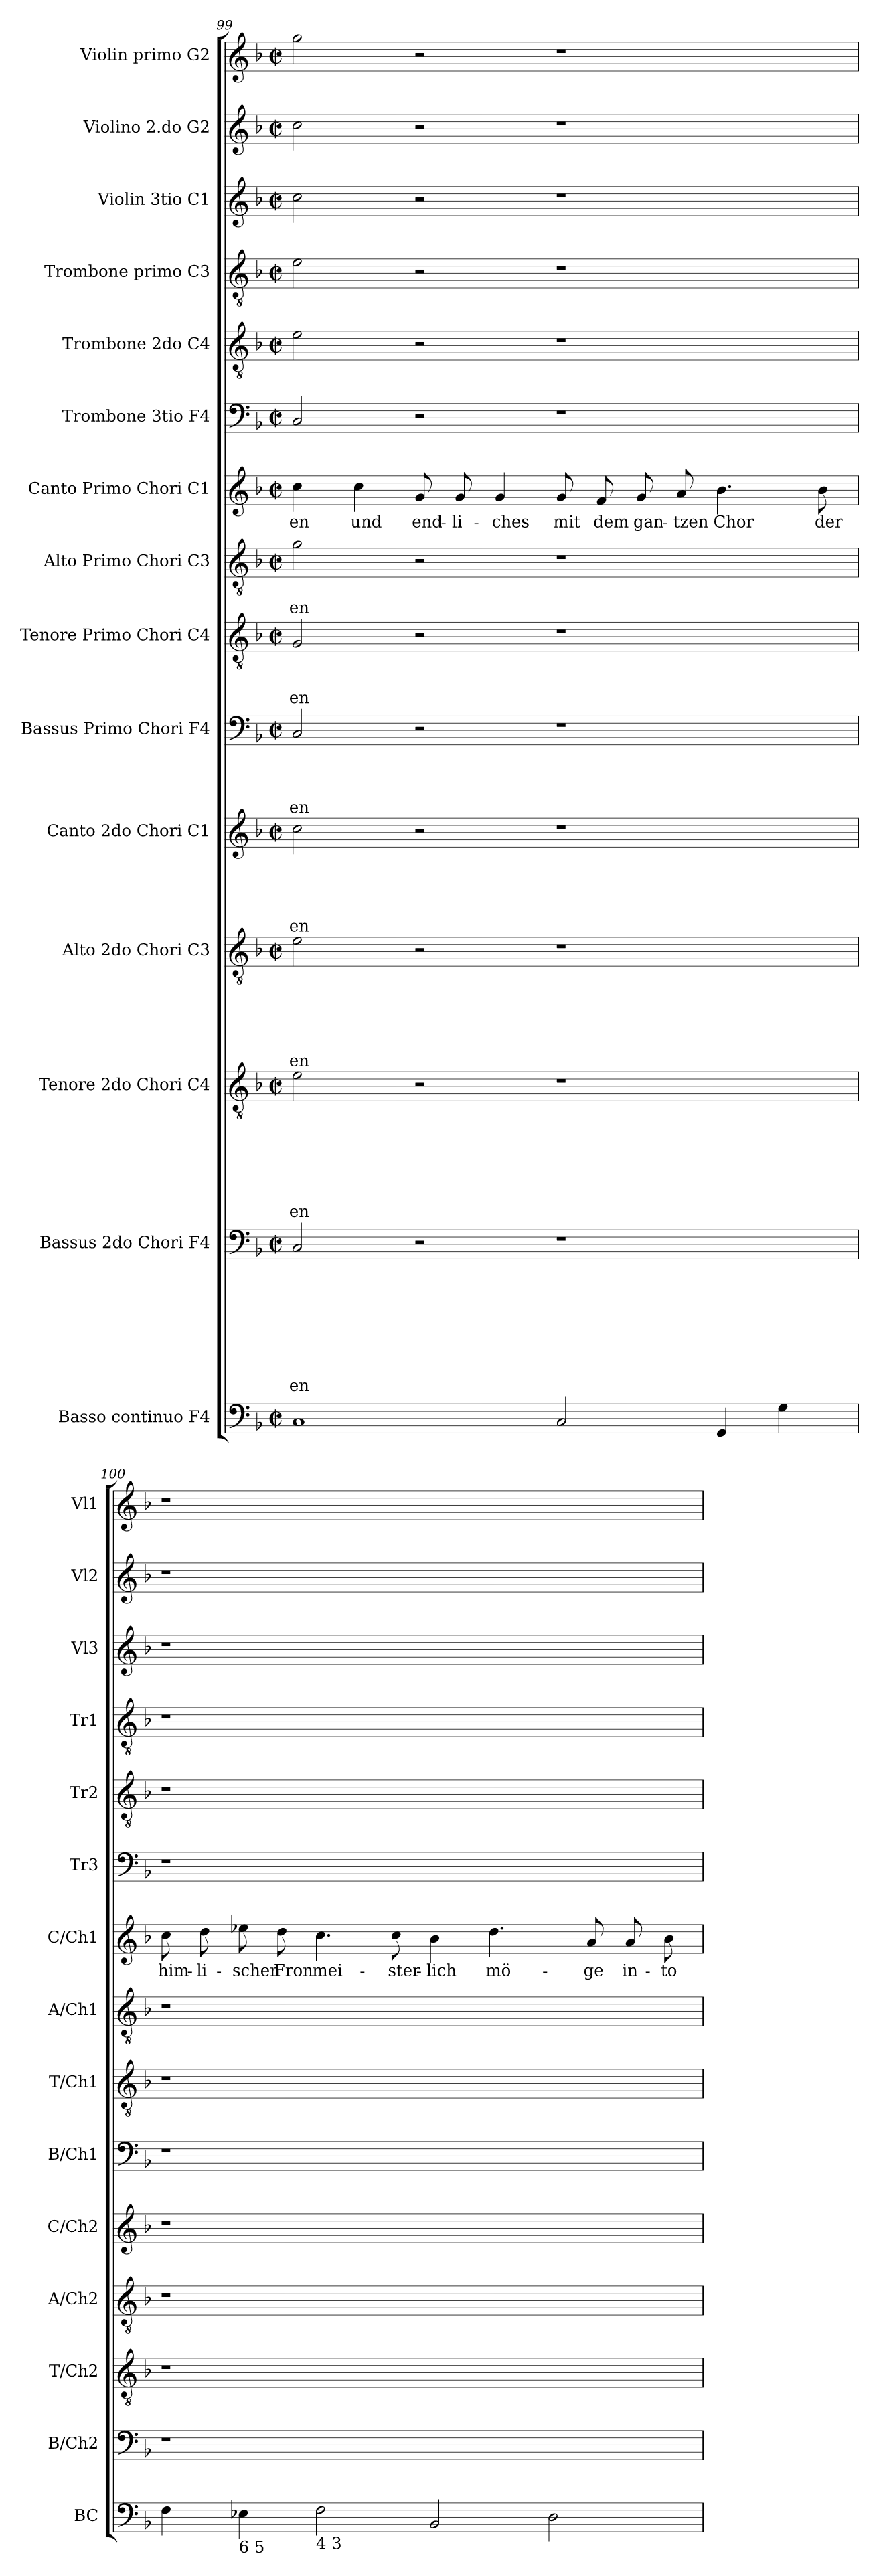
**kern	**kern	**text	**text	**text	**text	**text	**text	**text	**text	**kern	**text	**text	**text	**text	**text	**text	**text	**kern	**text	**text	**text	**text	**text	**text	**kern	**text	**text	**text	**text	**text	**kern	**text	**text	**text	**text	**kern	**text	**text	**text	**kern	**text	**text	**kern	**text	**kern	**kern	**kern	**kern	**kern	**kern
*part15	*part14	*part14	*part14	*part14	*part14	*part14	*part14	*part14	*part14	*part13	*part13	*part13	*part13	*part13	*part13	*part13	*part13	*part12	*part12	*part12	*part12	*part12	*part12	*part12	*part11	*part11	*part11	*part11	*part11	*part11	*part10	*part10	*part10	*part10	*part10	*part9	*part9	*part9	*part9	*part8	*part8	*part8	*part7	*part7	*part6	*part5	*part4	*part3	*part2	*part1
*staff15	*staff14	*staff14	*staff14	*staff14	*staff14	*staff14	*staff14	*staff14	*staff14	*staff13	*staff13	*staff13	*staff13	*staff13	*staff13	*staff13	*staff13	*staff12	*staff12	*staff12	*staff12	*staff12	*staff12	*staff12	*staff11	*staff11	*staff11	*staff11	*staff11	*staff11	*staff10	*staff10	*staff10	*staff10	*staff10	*staff9	*staff9	*staff9	*staff9	*staff8	*staff8	*staff8	*staff7	*staff7	*staff6	*staff5	*staff4	*staff3	*staff2	*staff1
*I"Basso continuo F4	*I"Bassus  2do Chori F4	*	*	*	*	*	*	*	*	*I"Tenore 2do Chori C4	*	*	*	*	*	*	*	*I"Alto 2do Chori C3	*	*	*	*	*	*	*I"Canto 2do Chori C1	*	*	*	*	*	*I"Bassus Primo Chori F4	*	*	*	*	*I"Tenore Primo Chori C4	*	*	*	*I"Alto Primo Chori C3	*	*	*I"Canto Primo Chori C1	*	*I"Trombone 3tio F4	*I"Trombone 2do C4	*I"Trombone primo C3	*I"Violin 3tio C1	*I"Violino 2.do G2	*I"Violin primo G2
*I'BC	*I'B/Ch2	*	*	*	*	*	*	*	*	*I'T/Ch2	*	*	*	*	*	*	*	*I'A/Ch2	*	*	*	*	*	*	*I'C/Ch2	*	*	*	*	*	*I'B/Ch1	*	*	*	*	*I'T/Ch1	*	*	*	*I'A/Ch1	*	*	*I'C/Ch1	*	*I'Tr3	*I'Tr2	*I'Tr1	*I'Vl3	*I'Vl2	*I'Vl1
!!LO:PB:g=z
*clefF4	*clefF4	*	*	*	*	*	*	*	*	*clefGv2	*	*	*	*	*	*	*	*clefGv2	*	*	*	*	*	*	*clefG2	*	*	*	*	*	*clefF4	*	*	*	*	*clefGv2	*	*	*	*clefGv2	*	*	*clefG2	*	*clefF4	*clefGv2	*clefGv2	*clefG2	*clefG2	*clefG2
*k[b-]	*k[b-]	*	*	*	*	*	*	*	*	*k[b-]	*	*	*	*	*	*	*	*k[b-]	*	*	*	*	*	*	*k[b-]	*	*	*	*	*	*k[b-]	*	*	*	*	*k[b-]	*	*	*	*k[b-]	*	*	*k[b-]	*	*k[b-]	*k[b-]	*k[b-]	*k[b-]	*k[b-]	*k[b-]
*F:	*F:	*	*	*	*	*	*	*	*	*F:	*	*	*	*	*	*	*	*F:	*	*	*	*	*	*	*F:	*	*	*	*	*	*F:	*	*	*	*	*F:	*	*	*	*F:	*	*	*F:	*	*F:	*F:	*F:	*F:	*F:	*F:
*M2/2	*M2/2	*	*	*	*	*	*	*	*	*M2/2	*	*	*	*	*	*	*	*M2/2	*	*	*	*	*	*	*M2/2	*	*	*	*	*	*M2/2	*	*	*	*	*M2/2	*	*	*	*M2/2	*	*	*M2/2	*	*M2/2	*M2/2	*M2/2	*M2/2	*M2/2	*M2/2
*met(c|)	*met(c|)	*	*	*	*	*	*	*	*	*met(c|)	*	*	*	*	*	*	*	*met(c|)	*	*	*	*	*	*	*met(c|)	*	*	*	*	*	*met(c|)	*	*	*	*	*met(c|)	*	*	*	*met(c|)	*	*	*met(c|)	*	*met(c|)	*met(c|)	*met(c|)	*met(c|)	*met(c|)	*met(c|)
=99	=99	=99	=99	=99	=99	=99	=99	=99	=99	=99	=99	=99	=99	=99	=99	=99	=99	=99	=99	=99	=99	=99	=99	=99	=99	=99	=99	=99	=99	=99	=99	=99	=99	=99	=99	=99	=99	=99	=99	=99	=99	=99	=99	=99	=99	=99	=99	=99	=99	=99
!	!	!	!	!	!	!	!	!	!LO:LY:b	!	!	!	!	!	!	!	!LO:LY:b	!	!	!	!	!	!	!LO:LY:b	!	!	!	!	!	!LO:LY:b	!	!	!	!	!LO:LY:b	!	!	!	!LO:LY:b	!	!	!LO:LY:b	!	!LO:LY:b	!	!	!	!	!	!
1C	2C/	.	.	.	.	.	.	.	-en	2e\	.	.	.	.	.	.	-en	2e\	.	.	.	.	.	-en	2cc\	.	.	.	.	-en	2C/	.	.	.	-en	2G/	.	.	-en	2g\	.	-en	4cc\	-en	2C/	2e\	2e\	2cc\	2cc\	2gg\
!	!	!	!	!	!	!	!	!	!	!	!	!	!	!	!	!	!	!	!	!	!	!	!	!	!	!	!	!	!	!	!	!	!	!	!	!	!	!	!	!	!	!	!	!LO:LY:b	!	!	!	!	!	!
.	.	.	.	.	.	.	.	.	.	.	.	.	.	.	.	.	.	.	.	.	.	.	.	.	.	.	.	.	.	.	.	.	.	.	.	.	.	.	.	.	.	.	4cc\	und	.	.	.	.	.	.
!	!	!	!	!	!	!	!	!	!	!	!	!	!	!	!	!	!	!	!	!	!	!	!	!	!	!	!	!	!	!	!	!	!	!	!	!	!	!	!	!	!	!	!	!LO:LY:b	!	!	!	!	!	!
.	2r	.	.	.	.	.	.	.	.	2r	.	.	.	.	.	.	.	2r	.	.	.	.	.	.	2r	.	.	.	.	.	2r	.	.	.	.	2r	.	.	.	2r	.	.	8g/	end-	2r	2r	2r	2r	2r	2r
!	!	!	!	!	!	!	!	!	!	!	!	!	!	!	!	!	!	!	!	!	!	!	!	!	!	!	!	!	!	!	!	!	!	!	!	!	!	!	!	!	!	!	!	!LO:LY:b	!	!	!	!	!	!
.	.	.	.	.	.	.	.	.	.	.	.	.	.	.	.	.	.	.	.	.	.	.	.	.	.	.	.	.	.	.	.	.	.	.	.	.	.	.	.	.	.	.	8g/	-li-	.	.	.	.	.	.
!	!	!	!	!	!	!	!	!	!	!	!	!	!	!	!	!	!	!	!	!	!	!	!	!	!	!	!	!	!	!	!	!	!	!	!	!	!	!	!	!	!	!	!	!LO:LY:b	!	!	!	!	!	!
.	.	.	.	.	.	.	.	.	.	.	.	.	.	.	.	.	.	.	.	.	.	.	.	.	.	.	.	.	.	.	.	.	.	.	.	.	.	.	.	.	.	.	4g/	-ches	.	.	.	.	.	.
!	!	!	!	!	!	!	!	!	!	!	!	!	!	!	!	!	!	!	!	!	!	!	!	!	!	!	!	!	!	!	!	!	!	!	!	!	!	!	!	!	!	!	!	!LO:LY:b	!	!	!	!	!	!
2C/	1r	.	.	.	.	.	.	.	.	1r	.	.	.	.	.	.	.	1r	.	.	.	.	.	.	1r	.	.	.	.	.	1r	.	.	.	.	1r	.	.	.	1r	.	.	8g/	mit	1r	1r	1r	1r	1r	1r
!	!	!	!	!	!	!	!	!	!	!	!	!	!	!	!	!	!	!	!	!	!	!	!	!	!	!	!	!	!	!	!	!	!	!	!	!	!	!	!	!	!	!	!	!LO:LY:b	!	!	!	!	!	!
.	.	.	.	.	.	.	.	.	.	.	.	.	.	.	.	.	.	.	.	.	.	.	.	.	.	.	.	.	.	.	.	.	.	.	.	.	.	.	.	.	.	.	8f/	dem	.	.	.	.	.	.
!	!	!	!	!	!	!	!	!	!	!	!	!	!	!	!	!	!	!	!	!	!	!	!	!	!	!	!	!	!	!	!	!	!	!	!	!	!	!	!	!	!	!	!	!LO:LY:b	!	!	!	!	!	!
.	.	.	.	.	.	.	.	.	.	.	.	.	.	.	.	.	.	.	.	.	.	.	.	.	.	.	.	.	.	.	.	.	.	.	.	.	.	.	.	.	.	.	8g/	gan-	.	.	.	.	.	.
!	!	!	!	!	!	!	!	!	!	!	!	!	!	!	!	!	!	!	!	!	!	!	!	!	!	!	!	!	!	!	!	!	!	!	!	!	!	!	!	!	!	!	!	!LO:LY:b	!	!	!	!	!	!
.	.	.	.	.	.	.	.	.	.	.	.	.	.	.	.	.	.	.	.	.	.	.	.	.	.	.	.	.	.	.	.	.	.	.	.	.	.	.	.	.	.	.	8a/	-tzen	.	.	.	.	.	.
!	!	!	!	!	!	!	!	!	!	!	!	!	!	!	!	!	!	!	!	!	!	!	!	!	!	!	!	!	!	!	!	!	!	!	!	!	!	!	!	!	!	!	!	!LO:LY:b	!	!	!	!	!	!
4GG/	.	.	.	.	.	.	.	.	.	.	.	.	.	.	.	.	.	.	.	.	.	.	.	.	.	.	.	.	.	.	.	.	.	.	.	.	.	.	.	.	.	.	4.b-\	Chor	.	.	.	.	.	.
4G\	.	.	.	.	.	.	.	.	.	.	.	.	.	.	.	.	.	.	.	.	.	.	.	.	.	.	.	.	.	.	.	.	.	.	.	.	.	.	.	.	.	.	.	.	.	.	.	.	.	.
!	!	!	!	!	!	!	!	!	!	!	!	!	!	!	!	!	!	!	!	!	!	!	!	!	!	!	!	!	!	!	!	!	!	!	!	!	!	!	!	!	!	!	!	!LO:LY:b	!	!	!	!	!	!
.	.	.	.	.	.	.	.	.	.	.	.	.	.	.	.	.	.	.	.	.	.	.	.	.	.	.	.	.	.	.	.	.	.	.	.	.	.	.	.	.	.	.	8b-\	der	.	.	.	.	.	.
=100	=100	=100	=100	=100	=100	=100	=100	=100	=100	=100	=100	=100	=100	=100	=100	=100	=100	=100	=100	=100	=100	=100	=100	=100	=100	=100	=100	=100	=100	=100	=100	=100	=100	=100	=100	=100	=100	=100	=100	=100	=100	=100	=100	=100	=100	=100	=100	=100	=100	=100
!	!	!	!	!	!	!	!	!	!	!	!	!	!	!	!	!	!	!	!	!	!	!	!	!	!	!	!	!	!	!	!	!	!	!	!	!	!	!	!	!	!	!	!	!LO:LY:b	!	!	!	!	!	!
4F\	1r	.	.	.	.	.	.	.	.	1r	.	.	.	.	.	.	.	1r	.	.	.	.	.	.	1r	.	.	.	.	.	1r	.	.	.	.	1r	.	.	.	1r	.	.	8cc\	him-	1r	1r	1r	1r	1r	1r
!	!	!	!	!	!	!	!	!	!	!	!	!	!	!	!	!	!	!	!	!	!	!	!	!	!	!	!	!	!	!	!	!	!	!	!	!	!	!	!	!	!	!	!	!LO:LY:b	!	!	!	!	!	!
.	.	.	.	.	.	.	.	.	.	.	.	.	.	.	.	.	.	.	.	.	.	.	.	.	.	.	.	.	.	.	.	.	.	.	.	.	.	.	.	.	.	.	8dd\	-li-	.	.	.	.	.	.
!LO:TX:b:t=6 5	!	!	!	!	!	!	!	!	!	!	!	!	!	!	!	!	!	!	!	!	!	!	!	!	!	!	!	!	!	!	!	!	!	!	!	!	!	!	!	!	!	!	!	!	!	!	!	!	!	!
!	!	!	!	!	!	!	!	!	!	!	!	!	!	!	!	!	!	!	!	!	!	!	!	!	!	!	!	!	!	!	!	!	!	!	!	!	!	!	!	!	!	!	!	!LO:LY:b	!	!	!	!	!	!
4E-X\	.	.	.	.	.	.	.	.	.	.	.	.	.	.	.	.	.	.	.	.	.	.	.	.	.	.	.	.	.	.	.	.	.	.	.	.	.	.	.	.	.	.	8ee-X\	-schen	.	.	.	.	.	.
!	!	!	!	!	!	!	!	!	!	!	!	!	!	!	!	!	!	!	!	!	!	!	!	!	!	!	!	!	!	!	!	!	!	!	!	!	!	!	!	!	!	!	!	!LO:LY:b	!	!	!	!	!	!
.	.	.	.	.	.	.	.	.	.	.	.	.	.	.	.	.	.	.	.	.	.	.	.	.	.	.	.	.	.	.	.	.	.	.	.	.	.	.	.	.	.	.	8dd\	Fron	.	.	.	.	.	.
!LO:TX:b:t=4 3	!	!	!	!	!	!	!	!	!	!	!	!	!	!	!	!	!	!	!	!	!	!	!	!	!	!	!	!	!	!	!	!	!	!	!	!	!	!	!	!	!	!	!	!	!	!	!	!	!	!
!	!	!	!	!	!	!	!	!	!	!	!	!	!	!	!	!	!	!	!	!	!	!	!	!	!	!	!	!	!	!	!	!	!	!	!	!	!	!	!	!	!	!	!	!LO:LY:b	!	!	!	!	!	!
2F\	.	.	.	.	.	.	.	.	.	.	.	.	.	.	.	.	.	.	.	.	.	.	.	.	.	.	.	.	.	.	.	.	.	.	.	.	.	.	.	.	.	.	4.cc\	mei-	.	.	.	.	.	.
!	!	!	!	!	!	!	!	!	!	!	!	!	!	!	!	!	!	!	!	!	!	!	!	!	!	!	!	!	!	!	!	!	!	!	!	!	!	!	!	!	!	!	!	!LO:LY:b	!	!	!	!	!	!
.	.	.	.	.	.	.	.	.	.	.	.	.	.	.	.	.	.	.	.	.	.	.	.	.	.	.	.	.	.	.	.	.	.	.	.	.	.	.	.	.	.	.	8cc\	-ster-	.	.	.	.	.	.
!	!	!	!	!	!	!	!	!	!	!	!	!	!	!	!	!	!	!	!	!	!	!	!	!	!	!	!	!	!	!	!	!	!	!	!	!	!	!	!	!	!	!	!	!LO:LY:b	!	!	!	!	!	!
2BB-/	1ryy	.	.	.	.	.	.	.	.	1ryy	.	.	.	.	.	.	.	1ryy	.	.	.	.	.	.	1ryy	.	.	.	.	.	1ryy	.	.	.	.	1ryy	.	.	.	1ryy	.	.	4b-\	-lich	1ryy	1ryy	1ryy	1ryy	1ryy	1ryy
!	!	!	!	!	!	!	!	!	!	!	!	!	!	!	!	!	!	!	!	!	!	!	!	!	!	!	!	!	!	!	!	!	!	!	!	!	!	!	!	!	!	!	!	!LO:LY:b	!	!	!	!	!	!
.	.	.	.	.	.	.	.	.	.	.	.	.	.	.	.	.	.	.	.	.	.	.	.	.	.	.	.	.	.	.	.	.	.	.	.	.	.	.	.	.	.	.	4.dd\	mö-	.	.	.	.	.	.
2D\	.	.	.	.	.	.	.	.	.	.	.	.	.	.	.	.	.	.	.	.	.	.	.	.	.	.	.	.	.	.	.	.	.	.	.	.	.	.	.	.	.	.	.	.	.	.	.	.	.	.
!	!	!	!	!	!	!	!	!	!	!	!	!	!	!	!	!	!	!	!	!	!	!	!	!	!	!	!	!	!	!	!	!	!	!	!	!	!	!	!	!	!	!	!	!LO:LY:b	!	!	!	!	!	!
.	.	.	.	.	.	.	.	.	.	.	.	.	.	.	.	.	.	.	.	.	.	.	.	.	.	.	.	.	.	.	.	.	.	.	.	.	.	.	.	.	.	.	8a/	-ge	.	.	.	.	.	.
!	!	!	!	!	!	!	!	!	!	!	!	!	!	!	!	!	!	!	!	!	!	!	!	!	!	!	!	!	!	!	!	!	!	!	!	!	!	!	!	!	!	!	!	!LO:LY:b	!	!	!	!	!	!
.	.	.	.	.	.	.	.	.	.	.	.	.	.	.	.	.	.	.	.	.	.	.	.	.	.	.	.	.	.	.	.	.	.	.	.	.	.	.	.	.	.	.	8a/	in-	.	.	.	.	.	.
!	!	!	!	!	!	!	!	!	!	!	!	!	!	!	!	!	!	!	!	!	!	!	!	!	!	!	!	!	!	!	!	!	!	!	!	!	!	!	!	!	!	!	!	!LO:LY:b	!	!	!	!	!	!
.	.	.	.	.	.	.	.	.	.	.	.	.	.	.	.	.	.	.	.	.	.	.	.	.	.	.	.	.	.	.	.	.	.	.	.	.	.	.	.	.	.	.	8b-\	-to-	.	.	.	.	.	.
=	=	=	=	=	=	=	=	=	=	=	=	=	=	=	=	=	=	=	=	=	=	=	=	=	=	=	=	=	=	=	=	=	=	=	=	=	=	=	=	=	=	=	=	=	=	=	=	=	=	=
*-	*-	*-	*-	*-	*-	*-	*-	*-	*-	*-	*-	*-	*-	*-	*-	*-	*-	*-	*-	*-	*-	*-	*-	*-	*-	*-	*-	*-	*-	*-	*-	*-	*-	*-	*-	*-	*-	*-	*-	*-	*-	*-	*-	*-	*-	*-	*-	*-	*-	*-
